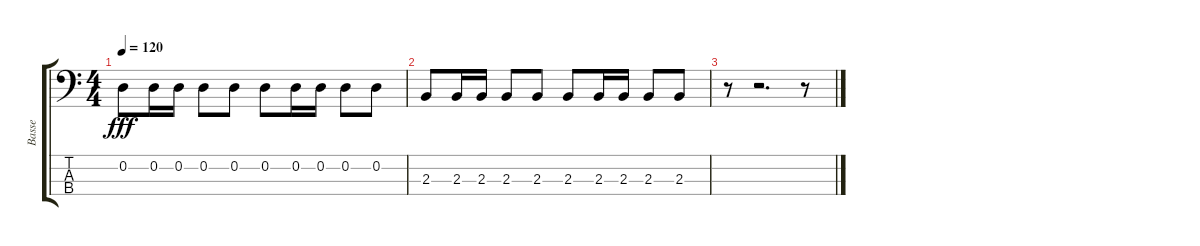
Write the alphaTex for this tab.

\track ("Basse" "Basse") {instrument electricbasspick}
\staff {score tabs}
\tuning (G2 D2 A1 E1) {hide}
\ts (4 4)
\tempo 120
\clef f4
\ks c
0.2.8{dy fff} 0.2.16 0.2.16 0.2.8 0.2.8 0.2.8 0.2.16 0.2.16 0.2.8 0.2.8 |
2.3.8 2.3.16 2.3.16 2.3.8 2.3.8 2.3.8 2.3.16 2.3.16 2.3.8 2.3.8 |
r.8 r.2{d} r.8
